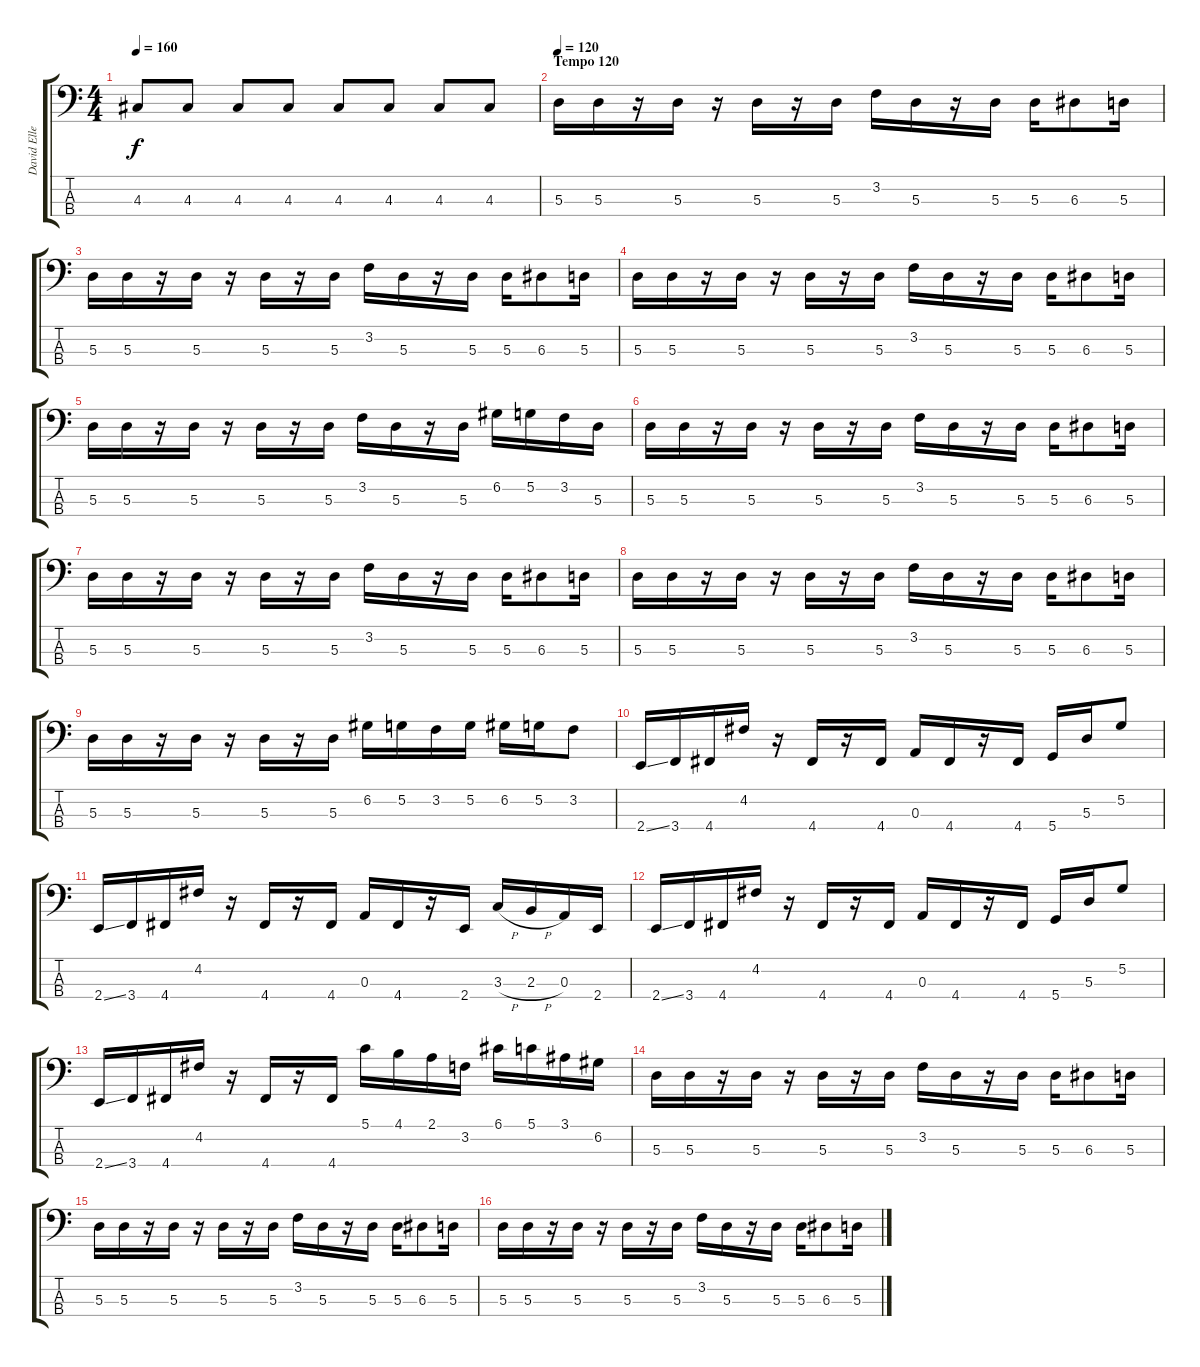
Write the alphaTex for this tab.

\track ("David Ellefson" "David Elle") {instrument electricbasspick}
\staff {score tabs}
\tuning (G2 D2 A1 D1) {hide}
\ts (4 4)
\tempo 160
\clef f4
\ks c
4.3.8{dy f} 4.3.8 4.3.8 4.3.8 4.3.8 4.3.8 4.3.8 4.3.8 |
\section ("" "Tempo 120")
\tempo 120
5.3.16 5.3.16 r.16 5.3.16 r.16 5.3.16 r.16 5.3.16 3.2.16 5.3.16 r.16 5.3.16 5.3.16 6.3.8 5.3.16 |
5.3.16 5.3.16 r.16 5.3.16 r.16 5.3.16 r.16 5.3.16 3.2.16 5.3.16 r.16 5.3.16 5.3.16 6.3.8 5.3.16 |
5.3.16 5.3.16 r.16 5.3.16 r.16 5.3.16 r.16 5.3.16 3.2.16 5.3.16 r.16 5.3.16 5.3.16 6.3.8 5.3.16 |
5.3.16 5.3.16 r.16 5.3.16 r.16 5.3.16 r.16 5.3.16 3.2.16 5.3.16 r.16 5.3.16 6.2.16 5.2.16 3.2.16 5.3.16 |
5.3.16 5.3.16 r.16 5.3.16 r.16 5.3.16 r.16 5.3.16 3.2.16 5.3.16 r.16 5.3.16 5.3.16 6.3.8 5.3.16 |
5.3.16 5.3.16 r.16 5.3.16 r.16 5.3.16 r.16 5.3.16 3.2.16 5.3.16 r.16 5.3.16 5.3.16 6.3.8 5.3.16 |
5.3.16 5.3.16 r.16 5.3.16 r.16 5.3.16 r.16 5.3.16 3.2.16 5.3.16 r.16 5.3.16 5.3.16 6.3.8 5.3.16 |
5.3.16 5.3.16 r.16 5.3.16 r.16 5.3.16 r.16 5.3.16 6.2.16 5.2.16 3.2.16 5.2.16 6.2.16 5.2.16 3.2.8 |
2.4{ss}.16 3.4.16 4.4.16 4.2.16 r.16 4.4.16 r.16 4.4.16 0.3.16 4.4.16 r.16 4.4.16 5.4.16 5.3.16 5.2.8 |
2.4{ss}.16 3.4.16 4.4.16 4.2.16 r.16 4.4.16 r.16 4.4.16 0.3.16 4.4.16 r.16 2.4.16 3.3{h}.16 2.3{h}.16 0.3.16 2.4.16 |
2.4{ss}.16 3.4.16 4.4.16 4.2.16 r.16 4.4.16 r.16 4.4.16 0.3.16 4.4.16 r.16 4.4.16 5.4.16 5.3.16 5.2.8 |
2.4{ss}.16 3.4.16 4.4.16 4.2.16 r.16 4.4.16 r.16 4.4.16 5.1.16 4.1.16 2.1.16 3.2.16 6.1.16 5.1.16 3.1.16 6.2.16 |
5.3.16 5.3.16 r.16 5.3.16 r.16 5.3.16 r.16 5.3.16 3.2.16 5.3.16 r.16 5.3.16 5.3.16 6.3.8 5.3.16 |
5.3.16 5.3.16 r.16 5.3.16 r.16 5.3.16 r.16 5.3.16 3.2.16 5.3.16 r.16 5.3.16 5.3.16 6.3.8 5.3.16 |
5.3.16 5.3.16 r.16 5.3.16 r.16 5.3.16 r.16 5.3.16 3.2.16 5.3.16 r.16 5.3.16 5.3.16 6.3.8 5.3.16
